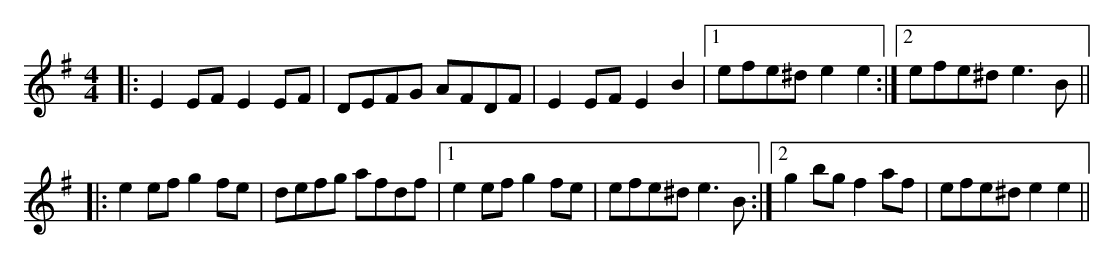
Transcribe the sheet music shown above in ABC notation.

X:1
M:4/4
K:Emin
|:E2EF E2EF|DEFG AFDF|E2EF E2B2|1 efe^d e2e2:|2 efe^d e3B||
|:e2ef g2fe|defg afdf|1 e2ef g2fe|efe^d e3B:|2 g2bg f2af|efe^d e2e2||
